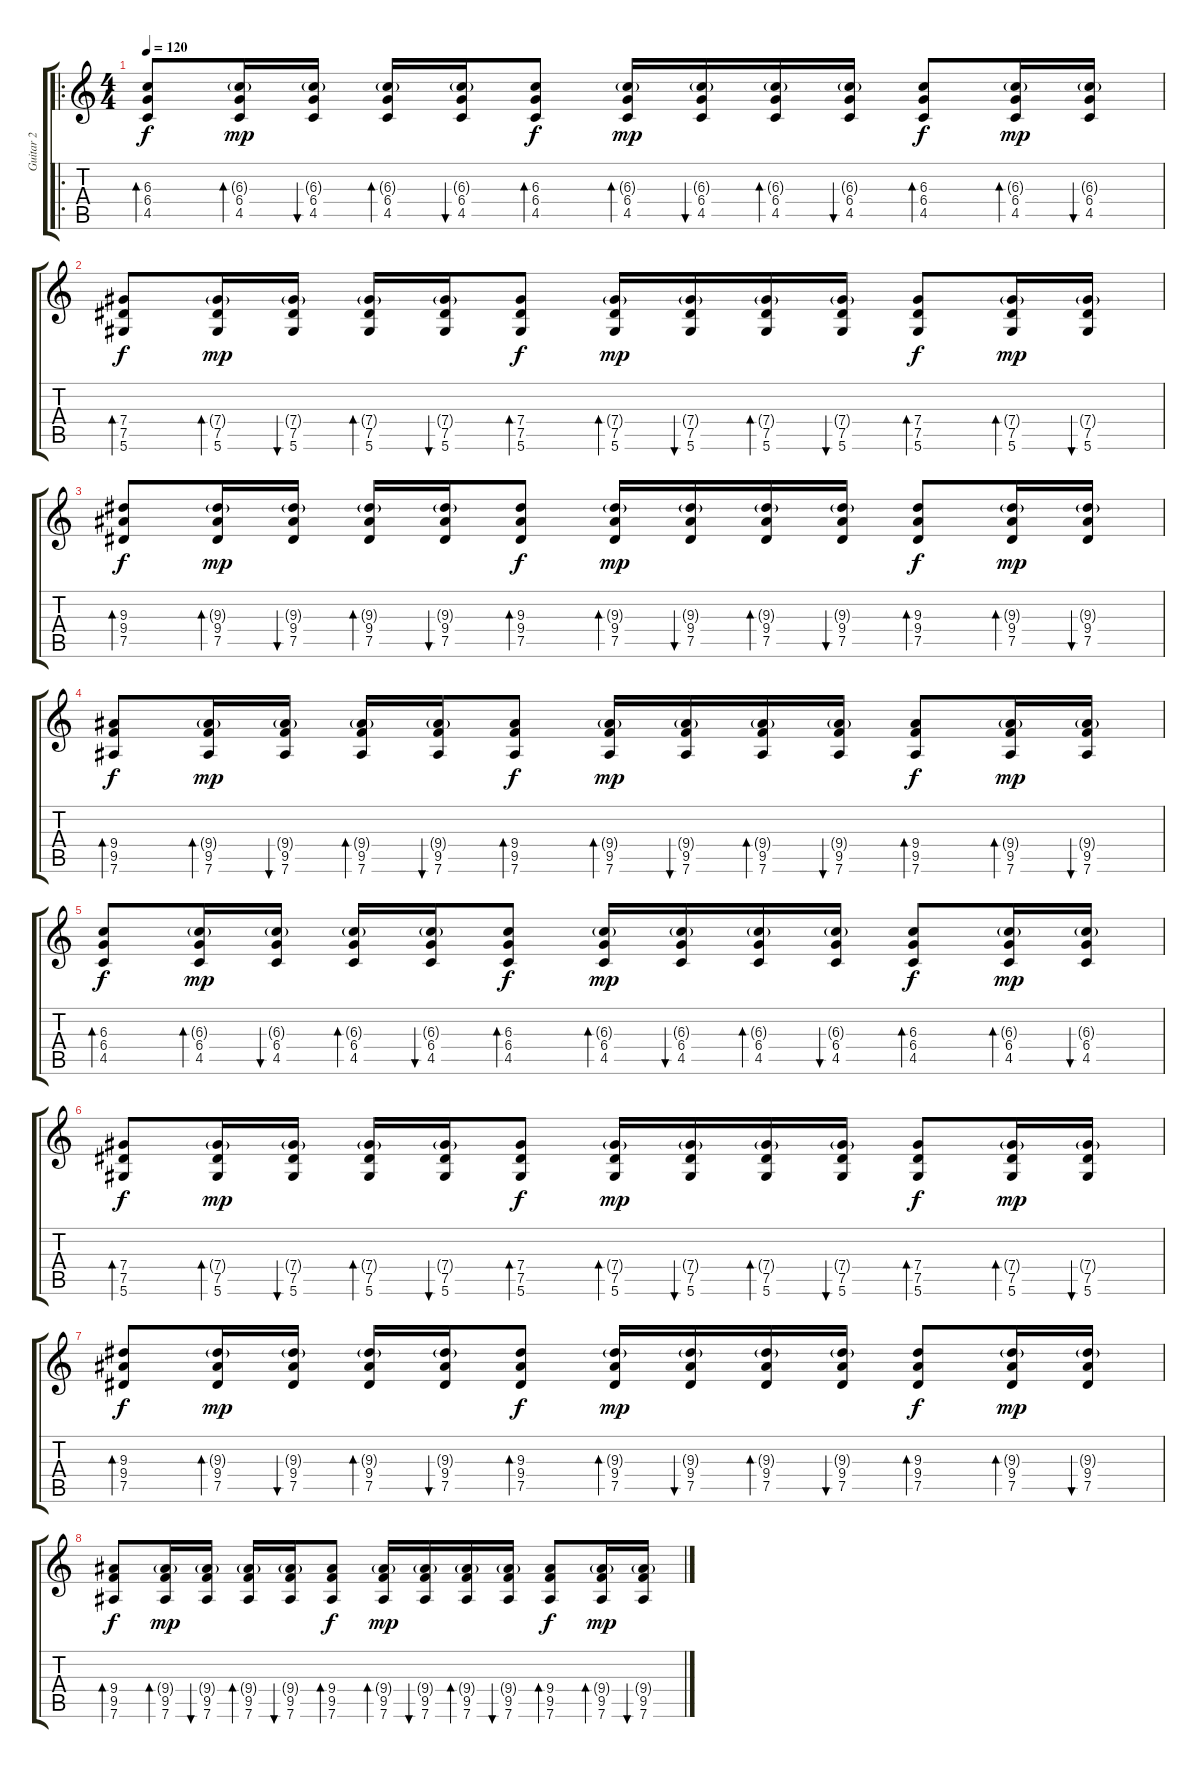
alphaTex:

\track ("Guitar 2" "Guitar 2") {instrument acousticguitarsteel}
\staff {score tabs}
\tuning (Eb4 Bb3 Gb3 Db3 Ab2 Eb2) {hide}
\ro
\ts (4 4)
\tempo 120
\clef g2
\ks c
(6.3 6.4 4.5).8{bd 30 dy f} (6.3{g} 6.4 4.5).16{bd 30 dy mp} (6.3{g} 6.4 4.5).16{bu 30} (6.3{g} 6.4 4.5).16{bd 30} (6.3{g} 6.4 4.5).16{bu 30} (6.3 6.4 4.5).8{bd 30 dy f} (6.3{g} 6.4 4.5).16{bd 30 dy mp} (6.3{g} 6.4 4.5).16{bu 30} (6.3{g} 6.4 4.5).16{bd 30} (6.3{g} 6.4 4.5).16{bu 30} (6.3 6.4 4.5).8{bd 30 dy f} (6.3{g} 6.4 4.5).16{bd 30 dy mp} (6.3{g} 6.4 4.5).16{bu 30} |
(7.4 7.5 5.6).8{bd 30 dy f} (7.4{g} 7.5 5.6).16{bd 30 dy mp} (7.4{g} 7.5 5.6).16{bu 30} (7.4{g} 7.5 5.6).16{bd 30} (7.4{g} 7.5 5.6).16{bu 30} (7.4 7.5 5.6).8{bd 30 dy f} (7.4{g} 7.5 5.6).16{bd 30 dy mp} (7.4{g} 7.5 5.6).16{bu 30} (7.4{g} 7.5 5.6).16{bd 30} (7.4{g} 7.5 5.6).16{bu 30} (7.4 7.5 5.6).8{bd 30 dy f} (7.4{g} 7.5 5.6).16{bd 30 dy mp} (7.4{g} 7.5 5.6).16{bu 30} |
(9.3 9.4 7.5).8{bd 30 dy f} (9.3{g} 9.4 7.5).16{bd 30 dy mp} (9.3{g} 9.4 7.5).16{bu 30} (9.3{g} 9.4 7.5).16{bd 30} (9.3{g} 9.4 7.5).16{bu 30} (9.3 9.4 7.5).8{bd 30 dy f} (9.3{g} 9.4 7.5).16{bd 30 dy mp} (9.3{g} 9.4 7.5).16{bu 30} (9.3{g} 9.4 7.5).16{bd 30} (9.3{g} 9.4 7.5).16{bu 30} (9.3 9.4 7.5).8{bd 30 dy f} (9.3{g} 9.4 7.5).16{bd 30 dy mp} (9.3{g} 9.4 7.5).16{bu 30} |
(9.4 9.5 7.6).8{bd 30 dy f} (9.4{g} 9.5 7.6).16{bd 30 dy mp} (9.4{g} 9.5 7.6).16{bu 30} (9.4{g} 9.5 7.6).16{bd 30} (9.4{g} 9.5 7.6).16{bu 30} (9.4 9.5 7.6).8{bd 30 dy f} (9.4{g} 9.5 7.6).16{bd 30 dy mp} (9.4{g} 9.5 7.6).16{bu 30} (9.4{g} 9.5 7.6).16{bd 30} (9.4{g} 9.5 7.6).16{bu 30} (9.4 9.5 7.6).8{bd 30 dy f} (9.4{g} 9.5 7.6).16{bd 30 dy mp} (9.4{g} 9.5 7.6).16{bu 30} |
(6.3 6.4 4.5).8{bd 30 dy f} (6.3{g} 6.4 4.5).16{bd 30 dy mp} (6.3{g} 6.4 4.5).16{bu 30} (6.3{g} 6.4 4.5).16{bd 30} (6.3{g} 6.4 4.5).16{bu 30} (6.3 6.4 4.5).8{bd 30 dy f} (6.3{g} 6.4 4.5).16{bd 30 dy mp} (6.3{g} 6.4 4.5).16{bu 30} (6.3{g} 6.4 4.5).16{bd 30} (6.3{g} 6.4 4.5).16{bu 30} (6.3 6.4 4.5).8{bd 30 dy f} (6.3{g} 6.4 4.5).16{bd 30 dy mp} (6.3{g} 6.4 4.5).16{bu 30} |
(7.4 7.5 5.6).8{bd 30 dy f} (7.4{g} 7.5 5.6).16{bd 30 dy mp} (7.4{g} 7.5 5.6).16{bu 30} (7.4{g} 7.5 5.6).16{bd 30} (7.4{g} 7.5 5.6).16{bu 30} (7.4 7.5 5.6).8{bd 30 dy f} (7.4{g} 7.5 5.6).16{bd 30 dy mp} (7.4{g} 7.5 5.6).16{bu 30} (7.4{g} 7.5 5.6).16{bd 30} (7.4{g} 7.5 5.6).16{bu 30} (7.4 7.5 5.6).8{bd 30 dy f} (7.4{g} 7.5 5.6).16{bd 30 dy mp} (7.4{g} 7.5 5.6).16{bu 30} |
(9.3 9.4 7.5).8{bd 30 dy f} (9.3{g} 9.4 7.5).16{bd 30 dy mp} (9.3{g} 9.4 7.5).16{bu 30} (9.3{g} 9.4 7.5).16{bd 30} (9.3{g} 9.4 7.5).16{bu 30} (9.3 9.4 7.5).8{bd 30 dy f} (9.3{g} 9.4 7.5).16{bd 30 dy mp} (9.3{g} 9.4 7.5).16{bu 30} (9.3{g} 9.4 7.5).16{bd 30} (9.3{g} 9.4 7.5).16{bu 30} (9.3 9.4 7.5).8{bd 30 dy f} (9.3{g} 9.4 7.5).16{bd 30 dy mp} (9.3{g} 9.4 7.5).16{bu 30} |
(9.4 9.5 7.6).8{bd 30 dy f} (9.4{g} 9.5 7.6).16{bd 30 dy mp} (9.4{g} 9.5 7.6).16{bu 30} (9.4{g} 9.5 7.6).16{bd 30} (9.4{g} 9.5 7.6).16{bu 30} (9.4 9.5 7.6).8{bd 30 dy f} (9.4{g} 9.5 7.6).16{bd 30 dy mp} (9.4{g} 9.5 7.6).16{bu 30} (9.4{g} 9.5 7.6).16{bd 30} (9.4{g} 9.5 7.6).16{bu 30} (9.4 9.5 7.6).8{bd 30 dy f} (9.4{g} 9.5 7.6).16{bd 30 dy mp} (9.4{g} 9.5 7.6).16{bu 30}
